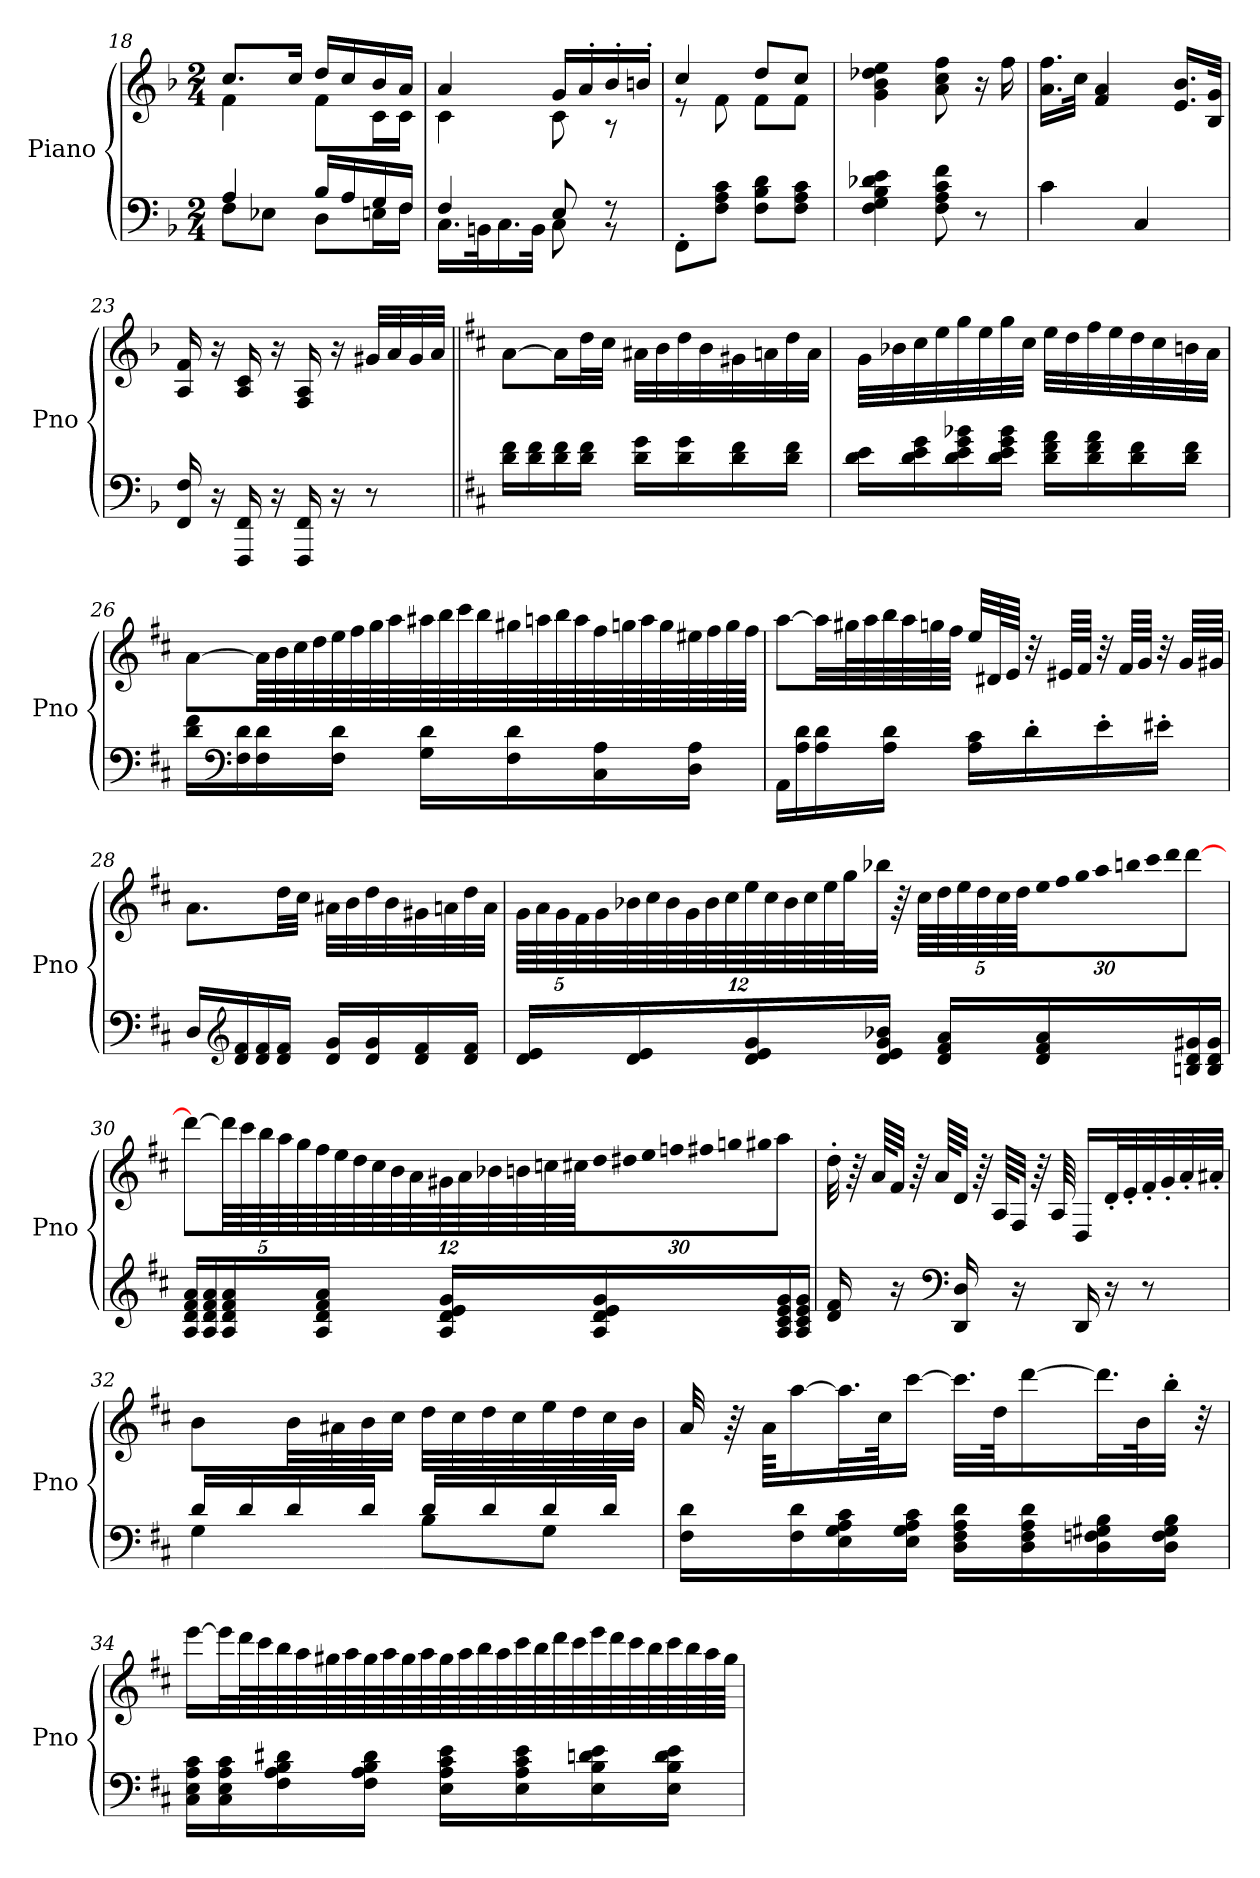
**kern	**kern
*part2	*part1
*staff2	*staff1
*I"Piano	*I"Piano
*I'Pno	*I'Pno
*clefF4	*clefG2
*k[b-]	*k[b-]
*M2/4	*M2/4
=18	=18
*^	*^
4A/	8F\L	8.cc/L	4f\
.	8E-X\J	.	.
.	.	16cc/Jk	.
16B-/LL	8D\L	16dd/LL	8f\L
16A/	.	16cc/	.
16G/	16En\L	16b-/	16c\L
16F/JJ	16F\JJ	16a/JJ	16c\JJ
=19	=19	=19	=19
4F/	16.C\LL	4a/	4c\
.	32BBn\K	.	.
.	16.C\	.	.
.	32BB\JJk	.	.
8E/	8C\	16g/LL	8c\
.	.	16a'/	.
8r	8r	16b-'/	8r
.	.	16bn'/JJ	.
*v	*v	*	*
=20	=20	=20
8FF'\L	4cc/	8r
8F\ 8A\ 8c\J	.	8f\
8F\ 8B-\ 8d\L	8dd/L	8f\L
8F\ 8A\ 8c\J	8cc/J	8f\J
*	*v	*v
=21	=21
4F\ 4G\ 4B-\ 4d-X\ 4e\	4g\ 4b-\ 4dd-X\ 4ee\
8F\ 8A\ 8c\ 8f\	8a\ 8cc\ 8ff\
8r	16r
.	16ff\
=22	=22
4c\	16.a\ 16.ff\LL
.	32cc\JJk
.	4f/ 4a/
4C/	.
.	16.e/ 16.b-/LL
.	32B-/ 32g/JJk
=23	=23
16FF/ 16F/	16A/ 16f/
16r	16r
16FFF/ 16FF/	16A/ 16c/
16r	16r
16FFF/ 16FF/	16F/ 16A/
16r	16r
8r	32g#X/LLL
.	32a/
.	32g#/
.	32a/JJJ
=24||	=24||
*k[f#c#]	*k[f#c#]
16d\ 16f#\LL	[8a\L
16d\ 16f#\	.
16d\ 16f#\	16a\L]
16d\ 16f#\JJ	32dd\L
.	32cc#\JJJ
16d\ 16g\LL	32a#X\LLL
.	32b\
16d\ 16g\	32dd\
.	32b\
16d\ 16f#\	32g#X\
.	32an\
16d\ 16f#\JJ	32dd\
.	32a\JJJ
=25	=25
16d\ 16e\LL	32g\LLL
.	32b-X\
16d\ 16e\ 16g\	32cc#\
.	32ee\
16d\ 16e\ 16g\ 16b-X\	32gg\
.	32ee\
16d\ 16e\ 16g\ 16b-\JJ	32gg\
.	32cc#\JJJ
16d\ 16f#\ 16a\LL	32ee\LLL
.	32dd\
16d\ 16f#\ 16a\	32ff#\
.	32ee\
16d\ 16f#\	32dd\
.	32cc#\
16d\ 16f#\JJ	32bn\
.	32a\JJJ
=26	=26
16d\ 16f#\LL	[8a\L
*clefF4	*
16F#\ 16d\	.
16F#\ 16d\	64a\LLL]
.	64b\
.	64cc#\
.	64dd\
16F#\ 16d\JJ	64ee\
.	64ff#\
.	64gg\
.	64aa\
16G\ 16d\LL	64aa#X\
.	64bb\
.	64ccc#\
.	64bb\
16F#\ 16d\	64gg#X\
.	64aan\
.	64bb\
.	64aa\
16C#\ 16A\	64ff#\
.	64ggn\
.	64aa\
.	64gg\
16D\ 16A\JJ	64ee#X\
.	64ff#\
.	64gg\
.	64ff#\JJJJ
=27	=27
16AA\LL	[8aa\L
16A\ 16d\	.
16A\ 16d\	32aa\LL]
.	64gg#X\L
.	64aa\
16A\ 16d\JJ	64bb\
.	64aa\
.	64ggn\
.	64ff#\JJJJ
16A\ 16c#\LL	32ee/LLL
.	64d#X/L
.	64e/JJJJ
16d'\	32r
.	64e#X/LLLL
.	64f#/JJJJ
16e'\	32r
.	64f#/LLLL
.	64g/JJJJ
16e#X'\JJ	32r
.	64g/LLLL
.	64g#X/JJJJ
=28	=28
16D/LL	8.a\L
*clefG2	*
16d/ 16f#/	.
16d/ 16f#/	.
16d/ 16f#/JJ	32dd\LL
.	32cc#\JJJ
16d/ 16g/LL	32a#X\LLL
.	32b\
16d/ 16g/	32dd\
.	32b\
16d/ 16f#/	32g#X\
.	32an\
16d/ 16f#/JJ	32dd\
.	32a\JJJ
=29	=29
*	*Xbrackettup
16d/ 16e/LL	80g\LLLL
.	80a\
.	80g\
.	80f#\
.	80g\
16d/ 16e/	96b-X\
.	96cc#\
.	96b-\
.	96g\
.	96b-\
.	96cc#\
16d/ 16e/ 16g/	96ee\
.	96cc#\
.	96b-\
.	96cc#\
.	96ee\
.	96gg\J
16d/ 16e/ 16g/ 16b-X/JJ	32bb-X\JJJ
.	64r
.	64cc#\LLLL
16d/ 16f#/ 16a/LL	80dd\
.	80ee\
.	80dd\
.	80cc#\
.	80dd\
!	!LO:N:vis=64
16d/ 16f#/ 16a/	1920%17ee\
!	!LO:N:vis=64
.	1920%17ff#\
!	!LO:N:vis=64
.	1920%17gg\
!	!LO:N:vis=64
.	1920%17aa\
!	!LO:N:vis=64
.	1920%17bbn\
!	!LO:N:vis=64
.	1920%17ccc#\
!	!LO:N:vis=64
.	1920%17ddd\JJJ
.	[8ddd\J
16Bn/ 16d/ 16g#X/	.
16B/ 16d/ 16g#/JJ	.
.	1920ryy
=30	=30
16A/ 16d/ 16f#/ 16a/LL	8ddd\L_
16A/ 16d/ 16f#/ 16a/	.
16A/ 16d/ 16f#/ 16a/	80ddd\LLL]
.	80ccc#\
.	80bb\
.	80aa\
.	80gg\
16A/ 16d/ 16f#/ 16a/JJ	96ff#\
.	96ee\
.	96dd\
.	96cc#\
.	96b\
.	96a\
16A/ 16d/ 16e/ 16g/LL	96g#X\
.	96a\
.	96b-X\
.	96bn\
.	96ccn\
.	96cc#X\
!	!LO:N:vis=64
16A/ 16d/ 16e/ 16g/	1920%17dd\
!	!LO:N:vis=64
.	1920%17dd#X\
!	!LO:N:vis=64
.	1920%17ee\
!	!LO:N:vis=64
.	1920%17ffn\
!	!LO:N:vis=64
.	1920%17ff#X\
!	!LO:N:vis=64
.	1920%17ggn\
!	!LO:N:vis=64
.	1920%17gg#X\JJJ
.	8aa\J
16A/ 16c#/ 16e/ 16g/	.
16A/ 16c#/ 16e/ 16g/JJ	.
.	1920ryy
=31	=31
16d/ 16f#/	32dd'\
.	64r
.	64a/KLLL
16r	32f#/JJJ
.	64r
.	64a/KLLL
*clefF4	*
16DD/ 16D/	32d/JJJ
.	64r
.	64A/KLLL
16r	32F#/JJJ
.	64r
.	64A/
16DD/	16D/LL
16r	32d'/L
.	32e'/
8r	32f#'/
.	32g'/
.	32a'/
.	32a#X'/JJJ
=32	=32
*^	*
16d/LL	4G\	8b\L
16d/	.	.
16d/	.	32b\LL
.	.	32a#X\
16d/JJ	.	32b\
.	.	32cc#\JJJ
16d/LL	8B\L	32dd\LLL
.	.	32cc#\
16d/	.	32dd\
.	.	32cc#\
16d/	8G\J	32ee\
.	.	32dd\
16d/JJ	.	32cc#\
.	.	32b\JJJ
*v	*v	*
=33	=33
16F#\ 16d\LL	32a/
.	64r
.	64a\KKLL
16F#\ 16d\	[16aa\
16E\ 16G\ 16A\ 16c#\	32.aa\L]
.	64cc#\JK
16E\ 16G\ 16A\ 16c#\JJ	[16ccc#\JJ
16D\ 16F#\ 16A\ 16d\LL	32.ccc#\LLL]
.	64dd\JK
16D\ 16F#\ 16A\ 16d\	[16ddd\
16D\ 16Fn\ 16G#X\ 16B\	32.ddd\L]
.	64b\K
16D\ 16F\ 16G#\ 16B\JJ	32bb'\JJJ
.	32r
=34	=34
16C#\ 16E\ 16A\ 16c#\LL	[16eee\LL
16C#\ 16E\ 16A\ 16c#\	32eee\L]
.	64ddd\L
.	64ccc#\
16F#\ 16A\ 16B\ 16d#X\	64bb\
.	64aa\
.	64gg#X\
.	64aa\
16F#\ 16A\ 16B\ 16d#\JJ	64gg#\
.	64aa\
.	64gg#\
.	64aa\
16E\ 16A\ 16c#\ 16e\LL	64gg#\
.	64aa\
.	64bb\
.	64aa\
16E\ 16A\ 16c#\ 16e\	64ccc#\
.	64bb\
.	64ddd\
.	64ccc#\
16E\ 16B\ 16dn\ 16e\	64eee\
.	64ddd\
.	64ccc#\
.	64bb\
16E\ 16B\ 16d\ 16e\JJ	64ccc#\
.	64bb\
.	64aa\
.	64gg#\JJJJ
=	=
*-	*-
